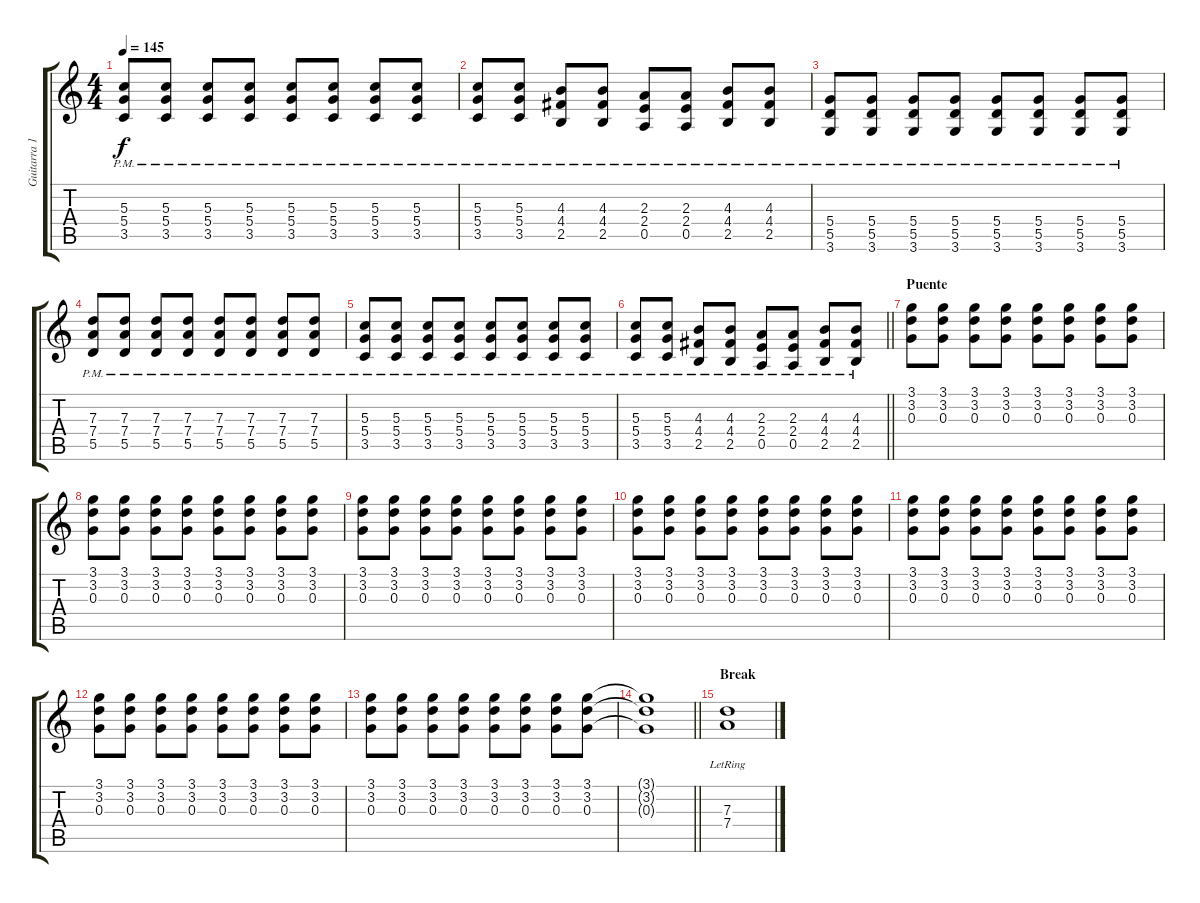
\track ("Guitarra 1" "Guitarra 1") {instrument distortionguitar}
\staff {score tabs}
\tuning (E4 B3 G3 D3 A2 E2) {hide}
\ts (4 4)
\tempo 145
\clef g2
\ks c
(5.3{pm} 5.4{pm} 3.5{pm}).8{dy f} (5.3{pm} 5.4{pm} 3.5{pm}).8 (5.3{pm} 5.4{pm} 3.5{pm}).8 (5.3{pm} 5.4{pm} 3.5{pm}).8 (5.3{pm} 5.4{pm} 3.5{pm}).8 (5.3{pm} 5.4{pm} 3.5{pm}).8 (5.3{pm} 5.4{pm} 3.5{pm}).8 (5.3{pm} 5.4{pm} 3.5{pm}).8 |
(5.3{pm} 5.4{pm} 3.5{pm}).8 (5.3{pm} 5.4{pm} 3.5{pm}).8 (4.3{pm} 4.4{pm} 2.5{pm}).8 (4.3{pm} 4.4{pm} 2.5{pm}).8 (2.3{pm} 2.4{pm} 0.5{pm}).8 (2.3{pm} 2.4{pm} 0.5{pm}).8 (4.3{pm} 4.4{pm} 2.5{pm}).8 (4.3{pm} 4.4{pm} 2.5{pm}).8 |
(5.4{pm} 5.5{pm} 3.6{pm}).8 (5.4{pm} 5.5{pm} 3.6{pm}).8 (5.4{pm} 5.5{pm} 3.6{pm}).8 (5.4{pm} 5.5{pm} 3.6{pm}).8 (5.4{pm} 5.5{pm} 3.6{pm}).8 (5.4{pm} 5.5{pm} 3.6{pm}).8 (5.4{pm} 5.5{pm} 3.6{pm}).8 (5.4{pm} 5.5{pm} 3.6{pm}).8 |
(7.3{pm} 7.4{pm} 5.5{pm}).8 (7.3{pm} 7.4{pm} 5.5{pm}).8 (7.3{pm} 7.4{pm} 5.5{pm}).8 (7.3{pm} 7.4{pm} 5.5{pm}).8 (7.3{pm} 7.4{pm} 5.5{pm}).8 (7.3{pm} 7.4{pm} 5.5{pm}).8 (7.3{pm} 7.4{pm} 5.5{pm}).8 (7.3{pm} 7.4{pm} 5.5{pm}).8 |
(5.3{pm} 5.4{pm} 3.5{pm}).8 (5.3{pm} 5.4{pm} 3.5{pm}).8 (5.3{pm} 5.4{pm} 3.5{pm}).8 (5.3{pm} 5.4{pm} 3.5{pm}).8 (5.3{pm} 5.4{pm} 3.5{pm}).8 (5.3{pm} 5.4{pm} 3.5{pm}).8 (5.3{pm} 5.4{pm} 3.5{pm}).8 (5.3{pm} 5.4{pm} 3.5{pm}).8 |
\barLineRight lightlight
(5.3{pm} 5.4{pm} 3.5{pm}).8 (5.3{pm} 5.4{pm} 3.5{pm}).8 (4.3{pm} 4.4{pm} 2.5{pm}).8 (4.3{pm} 4.4{pm} 2.5{pm}).8 (2.3{pm} 2.4{pm} 0.5{pm}).8 (2.3{pm} 2.4{pm} 0.5{pm}).8 (4.3{pm} 4.4{pm} 2.5{pm}).8 (4.3{pm} 4.4{pm} 2.5{pm}).8 |
\section ("" "Puente")
(3.1 3.2 0.3).8 (3.1 3.2 0.3).8 (3.1 3.2 0.3).8 (3.1 3.2 0.3).8 (3.1 3.2 0.3).8 (3.1 3.2 0.3).8 (3.1 3.2 0.3).8 (3.1 3.2 0.3).8 |
(3.1 3.2 0.3).8 (3.1 3.2 0.3).8 (3.1 3.2 0.3).8 (3.1 3.2 0.3).8 (3.1 3.2 0.3).8 (3.1 3.2 0.3).8 (3.1 3.2 0.3).8 (3.1 3.2 0.3).8 |
(3.1 3.2 0.3).8 (3.1 3.2 0.3).8 (3.1 3.2 0.3).8 (3.1 3.2 0.3).8 (3.1 3.2 0.3).8 (3.1 3.2 0.3).8 (3.1 3.2 0.3).8 (3.1 3.2 0.3).8 |
(3.1 3.2 0.3).8 (3.1 3.2 0.3).8 (3.1 3.2 0.3).8 (3.1 3.2 0.3).8 (3.1 3.2 0.3).8 (3.1 3.2 0.3).8 (3.1 3.2 0.3).8 (3.1 3.2 0.3).8 |
(3.1 3.2 0.3).8 (3.1 3.2 0.3).8 (3.1 3.2 0.3).8 (3.1 3.2 0.3).8 (3.1 3.2 0.3).8 (3.1 3.2 0.3).8 (3.1 3.2 0.3).8 (3.1 3.2 0.3).8 |
(3.1 3.2 0.3).8 (3.1 3.2 0.3).8 (3.1 3.2 0.3).8 (3.1 3.2 0.3).8 (3.1 3.2 0.3).8 (3.1 3.2 0.3).8 (3.1 3.2 0.3).8 (3.1 3.2 0.3).8 |
(3.1 3.2 0.3).8 (3.1 3.2 0.3).8 (3.1 3.2 0.3).8 (3.1 3.2 0.3).8 (3.1 3.2 0.3).8 (3.1 3.2 0.3).8 (3.1 3.2 0.3).8 (3.1 3.2 0.3).8 |
\barLineRight lightlight
(3.1{t} 3.2{t} 0.3{t}).1 |
\section ("" "Break")
(7.3{lr} 7.4{lr}).1
